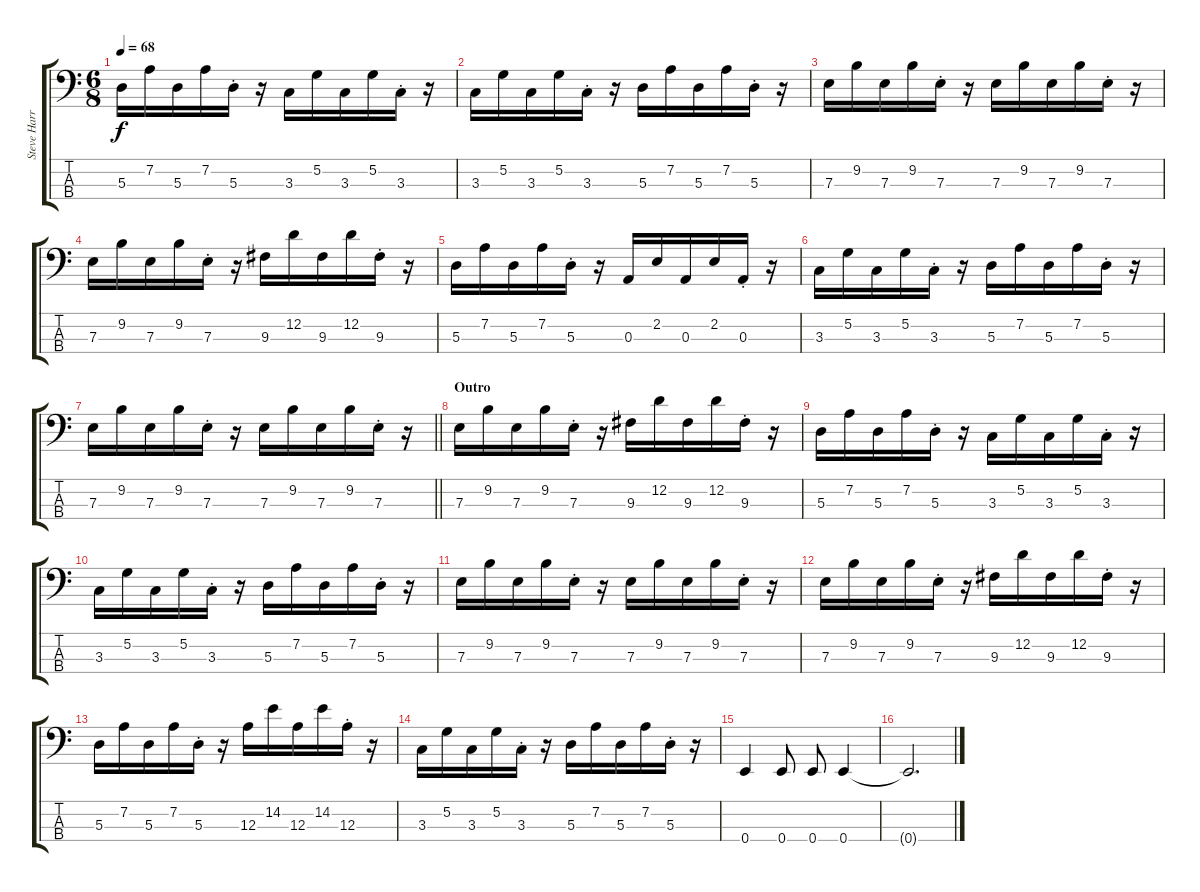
\track ("Steve Harris" "Steve Harr") {instrument electricbassfinger}
\staff {score tabs}
\tuning (G2 D2 A1 E1) {hide}
\ts (6 8)
\tempo 68
\clef f4
\ks c
5.3.16{dy f} 7.2.16 5.3.16 7.2.16 5.3{st}.16 r.16 3.3.16 5.2.16 3.3.16 5.2.16 3.3{st}.16 r.16 |
3.3.16 5.2.16 3.3.16 5.2.16 3.3{st}.16 r.16 5.3.16 7.2.16 5.3.16 7.2.16 5.3{st}.16 r.16 |
7.3.16 9.2.16 7.3.16 9.2.16 7.3{st}.16 r.16 7.3.16 9.2.16 7.3.16 9.2.16 7.3{st}.16 r.16 |
7.3.16 9.2.16 7.3.16 9.2.16 7.3{st}.16 r.16 9.3.16 12.2.16 9.3.16 12.2.16 9.3{st}.16 r.16 |
5.3.16 7.2.16 5.3.16 7.2.16 5.3{st}.16 r.16 0.3.16 2.2.16 0.3.16 2.2.16 0.3{st}.16 r.16 |
3.3.16 5.2.16 3.3.16 5.2.16 3.3{st}.16 r.16 5.3.16 7.2.16 5.3.16 7.2.16 5.3{st}.16 r.16 |
\barLineRight lightlight
7.3.16 9.2.16 7.3.16 9.2.16 7.3{st}.16 r.16 7.3.16 9.2.16 7.3.16 9.2.16 7.3{st}.16 r.16 |
\section ("" "Outro")
7.3.16 9.2.16 7.3.16 9.2.16 7.3{st}.16 r.16 9.3.16 12.2.16 9.3.16 12.2.16 9.3{st}.16 r.16 |
5.3.16 7.2.16 5.3.16 7.2.16 5.3{st}.16 r.16 3.3.16 5.2.16 3.3.16 5.2.16 3.3{st}.16 r.16 |
3.3.16 5.2.16 3.3.16 5.2.16 3.3{st}.16 r.16 5.3.16 7.2.16 5.3.16 7.2.16 5.3{st}.16 r.16 |
7.3.16 9.2.16 7.3.16 9.2.16 7.3{st}.16 r.16 7.3.16 9.2.16 7.3.16 9.2.16 7.3{st}.16 r.16 |
7.3.16 9.2.16 7.3.16 9.2.16 7.3{st}.16 r.16 9.3.16 12.2.16 9.3.16 12.2.16 9.3{st}.16 r.16 |
5.3.16 7.2.16 5.3.16 7.2.16 5.3{st}.16 r.16 12.3.16 14.2.16 12.3.16 14.2.16 12.3{st}.16 r.16 |
3.3.16 5.2.16 3.3.16 5.2.16 3.3{st}.16 r.16 5.3.16 7.2.16 5.3.16 7.2.16 5.3{st}.16 r.16 |
0.4.4 0.4.8 0.4.8 0.4.4 |
0.4{t}.2{d}
